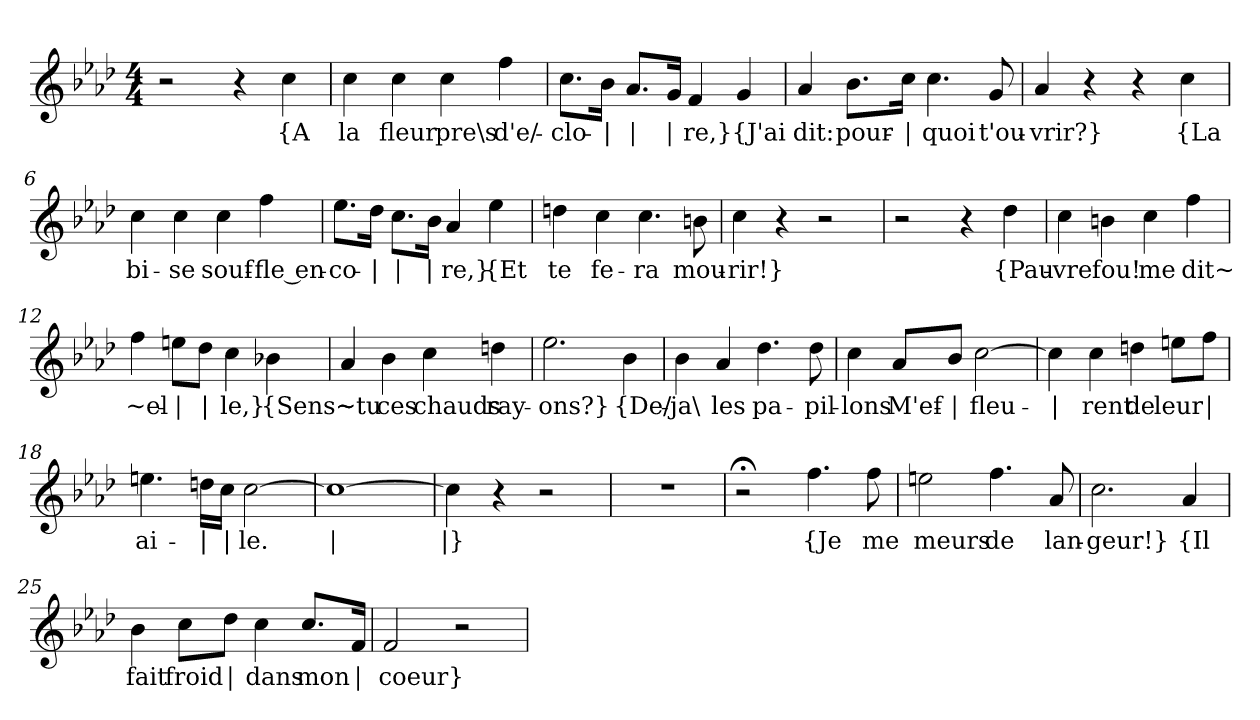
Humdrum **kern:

**kern	**text
*part1	*part1
*staff1	*staff1
*clefG2	*
*k[b-e-a-d-]	*
*M4/4	*
=1	=1
2r	.
4r	.
!	!LO:LY:b
4cc\	{A
=2	=2
!	!LO:LY:b
4cc\	la
!	!LO:LY:b
4cc\	fleur
!	!LO:LY:b
4cc\	pre\s
!	!LO:LY:b
4ff\	d'e/-
=3	=3
!	!LO:LY:b
8.cc\L	-clo-
!	!LO:LY:b
16b-\Jk	|
!	!LO:LY:b
8.a-/L	|
!	!LO:LY:b
16g/Jk	|
!	!LO:LY:b
4f/	-re,}
!	!LO:LY:b
4g/	{J'ai
=4	=4
!	!LO:LY:b
4a-/	dit:
!	!LO:LY:b
8.b-\L	pour-
!	!LO:LY:b
16cc\Jk	|
!	!LO:LY:b
4.cc\	-quoi
!	!LO:LY:b
8g/	t'ou-
=5	=5
!	!LO:LY:b
4a-/	-vrir?}
4r	.
4r	.
!	!LO:LY:b
4cc\	{La
!!LO:LB:g=z
=6	=6
!	!LO:LY:b
4cc\	bi-
!	!LO:LY:b
4cc\	-se
!	!LO:LY:b
4cc\	souf-
!	!LO:LY:b
4ff\	-fle en-
=7	=7
!	!LO:LY:b
8.ee-\L	-co-
!	!LO:LY:b
16dd-\Jk	|
!	!LO:LY:b
8.cc\L	|
!	!LO:LY:b
16b-\Jk	|
!	!LO:LY:b
4a-/	-re,}
!	!LO:LY:b
4ee-\	{Et
=8	=8
!	!LO:LY:b
4ddn\	te
!	!LO:LY:b
4cc\	fe-
!	!LO:LY:b
4.cc\	-ra
!	!LO:LY:b
8bn\	mou-
=9	=9
!	!LO:LY:b
4cc\	-rir!}
4r	.
2r	.
=10	=10
2r	.
4r	.
!	!LO:LY:b
4dd-\	{Pau-
=11	=11
!	!LO:LY:b
4cc\	-vre
!	!LO:LY:b
4bn\	fou!
!	!LO:LY:b
4cc\	me
!	!LO:LY:b
4ff\	dit~
!!LO:LB:g=z
=12	=12
!	!LO:LY:b
4ff\	~el-
!	!LO:LY:b
8een\L	|
!	!LO:LY:b
8dd-\J	|
!	!LO:LY:b
4cc\	-le,}
!	!LO:LY:b
4b-X\	{Sens~
=13	=13
!	!LO:LY:b
4a-/	~tu
!	!LO:LY:b
4b-\	ces
!	!LO:LY:b
4cc\	chauds
!	!LO:LY:b
4ddn\	ray-
=14	=14
!	!LO:LY:b
2.ee-\	-ons?}
!	!LO:LY:b
4b-\	{De/-
=15	=15
!	!LO:LY:b
4b-\	-ja\
!	!LO:LY:b
4a-/	les
!	!LO:LY:b
4.dd-\	pa-
!	!LO:LY:b
8dd-\	-pil-
=16	=16
!	!LO:LY:b
4cc\	-lons
!	!LO:LY:b
8a-/L	M'ef-
!	!LO:LY:b
8b-/J	|
!	!LO:LY:b
[2cc\	-fleu-
!!LO:LB:g=z
=17	=17
!	!LO:LY:b
4cc\]	|
!	!LO:LY:b
4cc\	-rent
!	!LO:LY:b
4ddn\	de
!	!LO:LY:b
8een\L	leur
!	!LO:LY:b
8ff\J	|
=18	=18
!	!LO:LY:b
4.een\	ai-
!	!LO:LY:b
16ddn\LL	|
!	!LO:LY:b
16cc\JJ	|
!	!LO:LY:b
[2cc\	-le.
=19	=19
!	!LO:LY:b
1cc_	|
=20	=20
!	!LO:LY:b
4cc\]	|}
4r	.
2r	.
=21	=21
1r	.
=22	=22
2r;<	.
!	!LO:LY:b
4.ff\	{Je
!	!LO:LY:b
8ff\	me
=23	=23
!	!LO:LY:b
2een\	meurs
!	!LO:LY:b
4.ff\	de
!	!LO:LY:b
8a-/	lan-
=24	=24
!	!LO:LY:b
2.cc\	-geur!}
!	!LO:LY:b
4a-/	{Il
!!LO:LB:g=z
=25	=25
!	!LO:LY:b
4b-\	fait
!	!LO:LY:b
8cc\L	froid
!	!LO:LY:b
8dd-\J	|
!	!LO:LY:b
4cc\	dans
!	!LO:LY:b
8.cc/L	mon
!	!LO:LY:b
16f/Jk	|
=26	=26
!	!LO:LY:b
2f/	coeur}
2r	.
=	=
*-	*-
